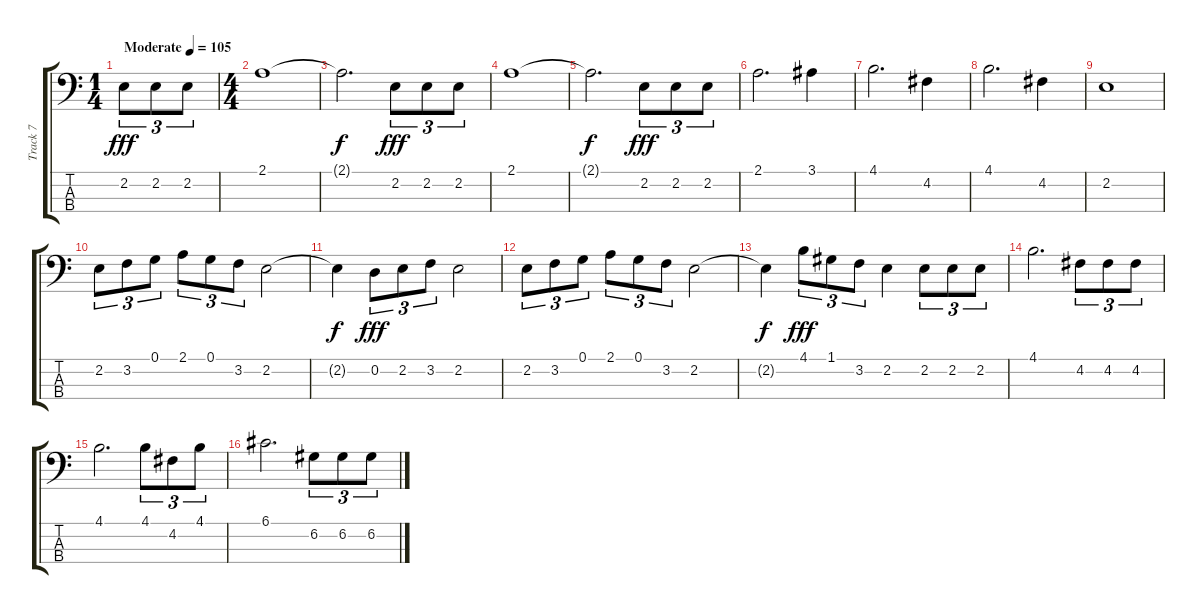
\track ("Track 7" "Track 7") {instrument fretlessbass}
\staff {score tabs}
\tuning (G2 D2 A1 E1) {hide}
\ts (1 4)
\tempo (105 "Moderate")
\clef f4
\ks c
2.2.8{tu (3 2) dy fff instrument fretlessbass} 2.2.8{tu (3 2)} 2.2.8{tu (3 2)} |
\ts (4 4)
2.1.1 |
2.1{t}.2{d dy f} 2.2.8{tu (3 2) dy fff} 2.2.8{tu (3 2)} 2.2.8{tu (3 2)} |
2.1.1 |
2.1{t}.2{d dy f} 2.2.8{tu (3 2) dy fff} 2.2.8{tu (3 2)} 2.2.8{tu (3 2)} |
2.1.2{d} 3.1.4 |
4.1.2{d} 4.2.4 |
4.1.2{d} 4.2.4 |
2.2.1 |
2.2.8{tu (3 2)} 3.2.8{tu (3 2)} 0.1.8{tu (3 2)} 2.1.8{tu (3 2)} 0.1.8{tu (3 2)} 3.2.8{tu (3 2)} 2.2.2 |
2.2{t}.4{dy f} 0.2.8{tu (3 2) dy fff} 2.2.8{tu (3 2)} 3.2.8{tu (3 2)} 2.2.2 |
2.2.8{tu (3 2)} 3.2.8{tu (3 2)} 0.1.8{tu (3 2)} 2.1.8{tu (3 2)} 0.1.8{tu (3 2)} 3.2.8{tu (3 2)} 2.2.2 |
2.2{t}.4{dy f} 4.1.8{tu (3 2) dy fff} 1.1.8{tu (3 2)} 3.2.8{tu (3 2)} 2.2.4 2.2.8{tu (3 2)} 2.2.8{tu (3 2)} 2.2.8{tu (3 2)} |
4.1.2{d} 4.2.8{tu (3 2)} 4.2.8{tu (3 2)} 4.2.8{tu (3 2)} |
4.1.2{d} 4.1.8{tu (3 2)} 4.2.8{tu (3 2)} 4.1.8{tu (3 2)} |
6.1.2{d} 6.2.8{tu (3 2)} 6.2.8{tu (3 2)} 6.2.8{tu (3 2)}
